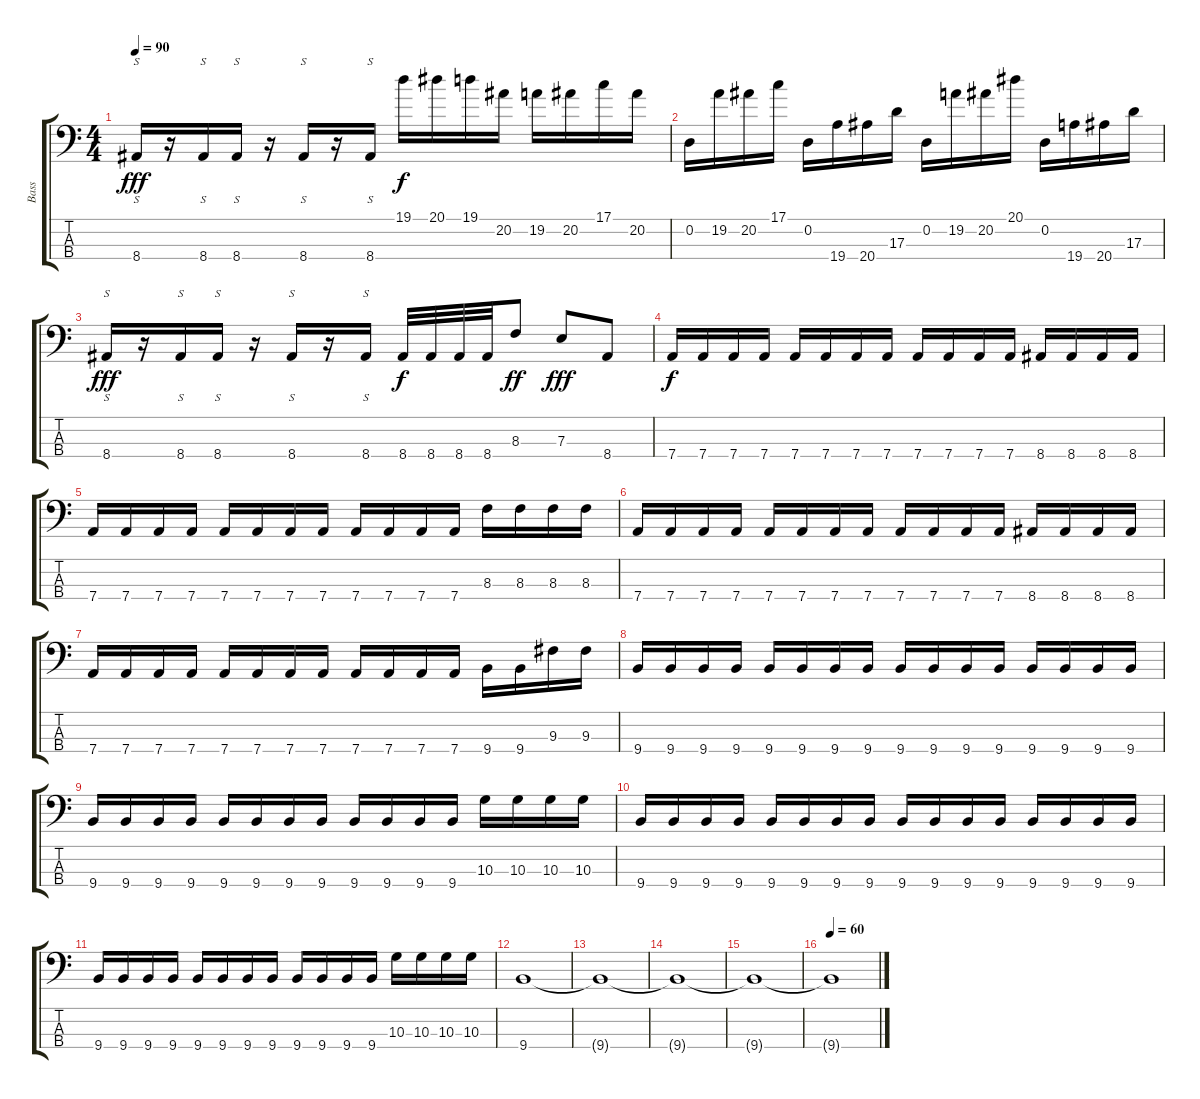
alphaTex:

\track ("Bass" "Bass") {instrument electricbasspick}
\staff {score tabs}
\tuning (G2 D2 A1 D1) {hide}
\ts (4 4)
\tempo 90
\clef f4
\ks c
8.4.16{s dy fff instrument slapbass1} r.16 8.4.16{s} 8.4.16{s} r.16 8.4.16{s} r.16 8.4.16{s} 19.1.16{dy f instrument electricbasspick} 20.1.16 19.1.16 20.2.16 19.2.16 20.2.16 17.1.16 20.2.16 |
0.2.16 19.2.16 20.2.16 17.1.16 0.2.16 19.4.16 20.4.16 17.3.16 0.2.16 19.2.16 20.2.16 20.1.16 0.2.16 19.4.16 20.4.16 17.3.16 |
8.4.16{s dy fff instrument slapbass1} r.16 8.4.16{s} 8.4.16{s} r.16 8.4.16{s} r.16 8.4.16{s} 8.4.32{dy f instrument electricbasspick} 8.4.32 8.4.32 8.4.32 8.3.8{dy ff} 7.3.8{dy fff} 8.4.8 |
7.4.16{dy f} 7.4.16 7.4.16 7.4.16 7.4.16 7.4.16 7.4.16 7.4.16 7.4.16 7.4.16 7.4.16 7.4.16 8.4.16 8.4.16 8.4.16 8.4.16 |
7.4.16 7.4.16 7.4.16 7.4.16 7.4.16 7.4.16 7.4.16 7.4.16 7.4.16 7.4.16 7.4.16 7.4.16 8.3.16 8.3.16 8.3.16 8.3.16 |
7.4.16 7.4.16 7.4.16 7.4.16 7.4.16 7.4.16 7.4.16 7.4.16 7.4.16 7.4.16 7.4.16 7.4.16 8.4.16 8.4.16 8.4.16 8.4.16 |
7.4.16 7.4.16 7.4.16 7.4.16 7.4.16 7.4.16 7.4.16 7.4.16 7.4.16 7.4.16 7.4.16 7.4.16 9.4.16 9.4.16 9.3.16 9.3.16 |
9.4.16 9.4.16 9.4.16 9.4.16 9.4.16 9.4.16 9.4.16 9.4.16 9.4.16 9.4.16 9.4.16 9.4.16 9.4.16 9.4.16 9.4.16 9.4.16 |
9.4.16 9.4.16 9.4.16 9.4.16 9.4.16 9.4.16 9.4.16 9.4.16 9.4.16 9.4.16 9.4.16 9.4.16 10.3.16 10.3.16 10.3.16 10.3.16 |
9.4.16 9.4.16 9.4.16 9.4.16 9.4.16 9.4.16 9.4.16 9.4.16 9.4.16 9.4.16 9.4.16 9.4.16 9.4.16 9.4.16 9.4.16 9.4.16 |
9.4.16 9.4.16 9.4.16 9.4.16 9.4.16 9.4.16 9.4.16 9.4.16 9.4.16 9.4.16 9.4.16 9.4.16 10.3.16 10.3.16 10.3.16 10.3.16 |
9.4.1 |
9.4{t}.1 |
9.4{t}.1{volume 0} |
9.4{t}.1 |
\tempo 60
9.4{t}.1
